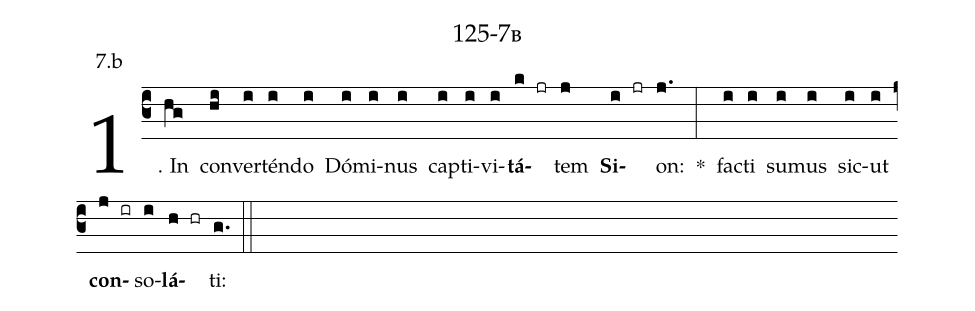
name: 125-7b;
annotation: 7.b;
%%
(c3)1. In(hg) con(hi)ver(i)tén(i)do(i) Dó(i)mi(i)nus(i) cap(i)ti(i)vi(i)<b>tá</b>(k jr)tem(j) <b>Si</b>(i jr)on:(j.) *(:) fac(i)ti(i) su(i)mus(i) sic(i)ut(i) <b>con</b>(j ir)so(i)<b>lá</b>(h hr)ti:(g.) (::)
